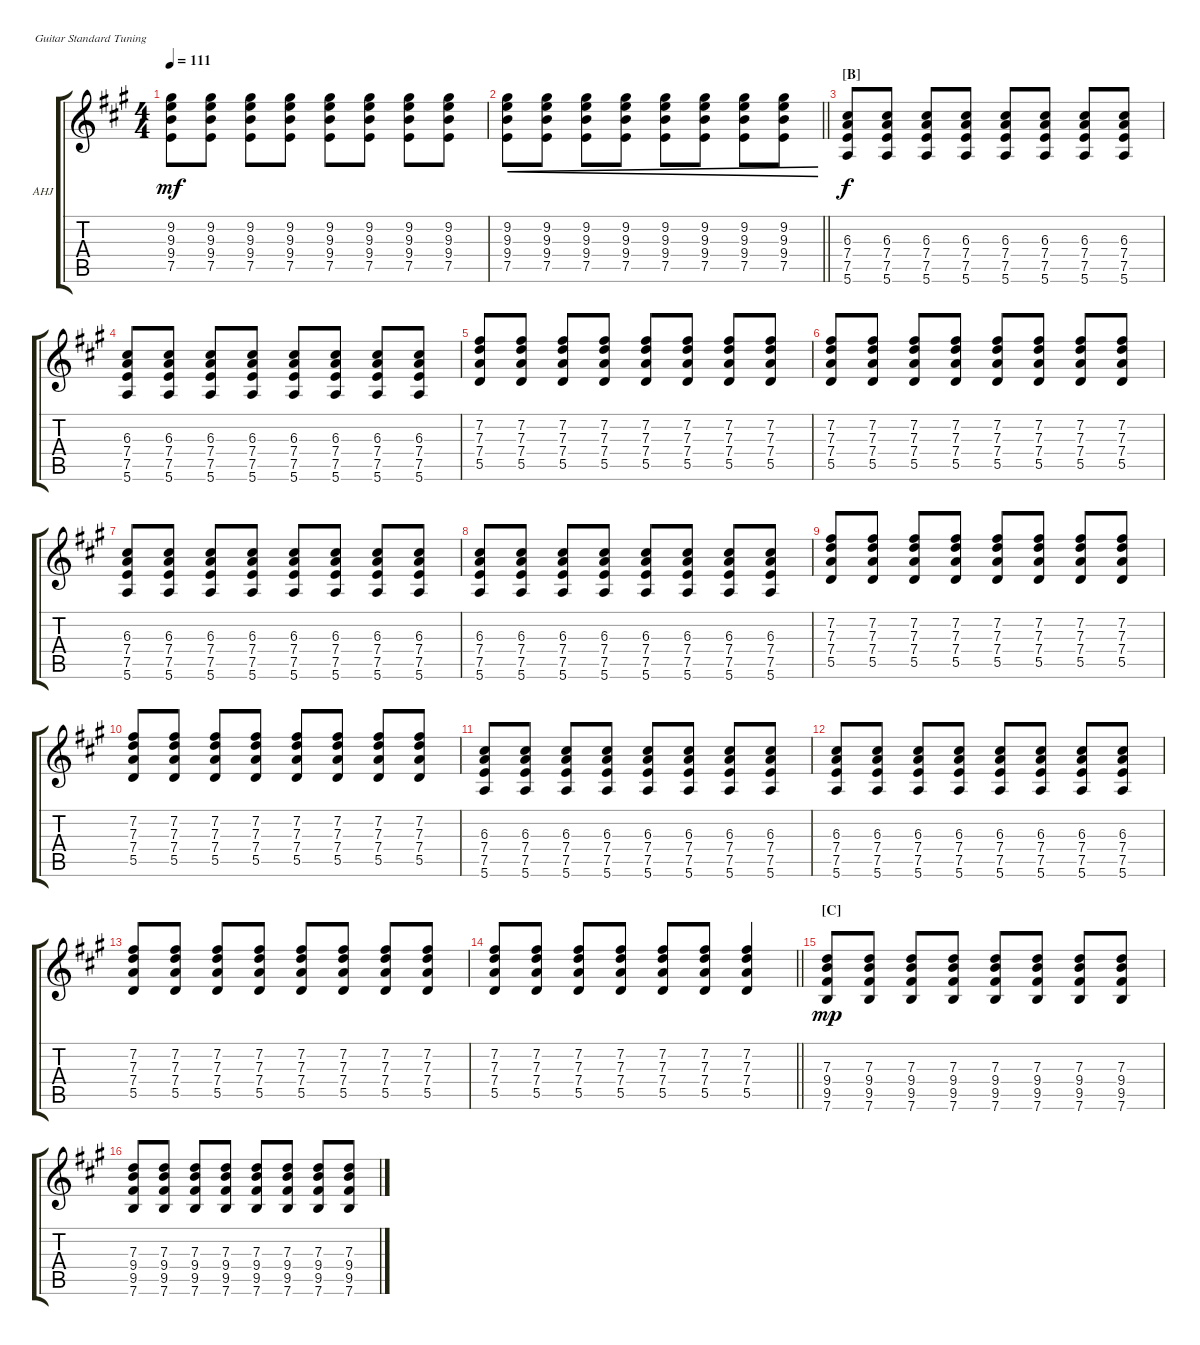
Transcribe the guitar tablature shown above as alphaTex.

\defaultSystemsLayout 4
\bracketExtendMode groupsimilarinstruments
\firstSystemTrackNameOrientation horizontal
\otherSystemsTrackNameOrientation horizontal
\track ("Albert Hammond Jr." "AHJ") {instrument overdrivenguitar}
\staff {score tabs}
\tuning (E4 B3 G3 D3 A2 E2)
\ts (4 4)
\tempo 111
\clef g2
\ks a
(7.5 9.4 9.3 9.2).8{dy mf} (7.5 9.4 9.3 9.2).8 (7.5 9.4 9.3 9.2).8 (7.5 9.4 9.3 9.2).8 (7.5 9.4 9.3 9.2).8 (7.5 9.4 9.3 9.2).8 (7.5 9.4 9.3 9.2).8 (7.5 9.4 9.3 9.2).8 |
\barLineRight lightlight
(7.5 9.4 9.3 9.2).8{cre} (7.5 9.4 9.3 9.2).8{cre} (7.5 9.4 9.3 9.2).8{cre} (7.5 9.4 9.3 9.2).8{cre} (7.5 9.4 9.3 9.2).8{cre} (7.5 9.4 9.3 9.2).8{cre} (7.5 9.4 9.3 9.2).8{cre} (7.5 9.4 9.3 9.2).8{cre} |
\section ("B" "")
(5.6 7.5 7.4 6.3).8{dy f} (5.6 7.5 7.4 6.3).8 (5.6 7.5 7.4 6.3).8 (5.6 7.5 7.4 6.3).8 (5.6 7.5 7.4 6.3).8 (5.6 7.5 7.4 6.3).8 (5.6 7.5 7.4 6.3).8 (5.6 7.5 7.4 6.3).8 |
(5.6 7.5 7.4 6.3).8 (5.6 7.5 7.4 6.3).8 (5.6 7.5 7.4 6.3).8 (5.6 7.5 7.4 6.3).8 (5.6 7.5 7.4 6.3).8 (5.6 7.5 7.4 6.3).8 (5.6 7.5 7.4 6.3).8 (5.6 7.5 7.4 6.3).8 |
(5.5 7.4 7.3 7.2).8 (5.5 7.4 7.3 7.2).8 (5.5 7.4 7.3 7.2).8 (5.5 7.4 7.3 7.2).8 (5.5 7.4 7.3 7.2).8 (5.5 7.4 7.3 7.2).8 (5.5 7.4 7.3 7.2).8 (5.5 7.4 7.3 7.2).8 |
(5.5 7.4 7.3 7.2).8 (5.5 7.4 7.3 7.2).8 (5.5 7.4 7.3 7.2).8 (5.5 7.4 7.3 7.2).8 (5.5 7.4 7.3 7.2).8 (5.5 7.4 7.3 7.2).8 (5.5 7.4 7.3 7.2).8 (5.5 7.4 7.3 7.2).8 |
(5.6 7.5 7.4 6.3).8 (5.6 7.5 7.4 6.3).8 (5.6 7.5 7.4 6.3).8 (5.6 7.5 7.4 6.3).8 (5.6 7.5 7.4 6.3).8 (5.6 7.5 7.4 6.3).8 (5.6 7.5 7.4 6.3).8 (5.6 7.5 7.4 6.3).8 |
(5.6 7.5 7.4 6.3).8 (5.6 7.5 7.4 6.3).8 (5.6 7.5 7.4 6.3).8 (5.6 7.5 7.4 6.3).8 (5.6 7.5 7.4 6.3).8 (5.6 7.5 7.4 6.3).8 (5.6 7.5 7.4 6.3).8 (5.6 7.5 7.4 6.3).8 |
(5.5 7.4 7.3 7.2).8 (5.5 7.4 7.3 7.2).8 (5.5 7.4 7.3 7.2).8 (5.5 7.4 7.3 7.2).8 (5.5 7.4 7.3 7.2).8 (5.5 7.4 7.3 7.2).8 (5.5 7.4 7.3 7.2).8 (5.5 7.4 7.3 7.2).8 |
(5.5 7.4 7.3 7.2).8 (5.5 7.4 7.3 7.2).8 (5.5 7.4 7.3 7.2).8 (5.5 7.4 7.3 7.2).8 (5.5 7.4 7.3 7.2).8 (5.5 7.4 7.3 7.2).8 (5.5 7.4 7.3 7.2).8 (5.5 7.4 7.3 7.2).8 |
(5.6 7.5 7.4 6.3).8 (5.6 7.5 7.4 6.3).8 (5.6 7.5 7.4 6.3).8 (5.6 7.5 7.4 6.3).8 (5.6 7.5 7.4 6.3).8 (5.6 7.5 7.4 6.3).8 (5.6 7.5 7.4 6.3).8 (5.6 7.5 7.4 6.3).8 |
(5.6 7.5 7.4 6.3).8 (5.6 7.5 7.4 6.3).8 (5.6 7.5 7.4 6.3).8 (5.6 7.5 7.4 6.3).8 (5.6 7.5 7.4 6.3).8 (5.6 7.5 7.4 6.3).8 (5.6 7.5 7.4 6.3).8 (5.6 7.5 7.4 6.3).8 |
(5.5 7.4 7.3 7.2).8 (5.5 7.4 7.3 7.2).8 (5.5 7.4 7.3 7.2).8 (5.5 7.4 7.3 7.2).8 (5.5 7.4 7.3 7.2).8 (5.5 7.4 7.3 7.2).8 (5.5 7.4 7.3 7.2).8 (5.5 7.4 7.3 7.2).8 |
\barLineRight lightlight
(5.5 7.4 7.3 7.2).8 (5.5 7.4 7.3 7.2).8 (5.5 7.4 7.3 7.2).8 (5.5 7.4 7.3 7.2).8 (5.5 7.4 7.3 7.2).8 (5.5 7.4 7.3 7.2).8 (5.5 7.4 7.3 7.2).4 |
\section ("C" "")
(7.6 9.5 9.4 7.3).8{dy mp} (7.6 9.5 9.4 7.3).8 (7.6 9.5 9.4 7.3).8 (7.6 9.5 9.4 7.3).8 (7.6 9.5 9.4 7.3).8 (7.6 9.5 9.4 7.3).8 (7.6 9.5 9.4 7.3).8 (7.6 9.5 9.4 7.3).8 |
(7.6 9.5 9.4 7.3).8 (7.6 9.5 9.4 7.3).8 (7.6 9.5 9.4 7.3).8 (7.6 9.5 9.4 7.3).8 (7.6 9.5 9.4 7.3).8 (7.6 9.5 9.4 7.3).8 (7.6 9.5 9.4 7.3).8 (7.6 9.5 9.4 7.3).8
